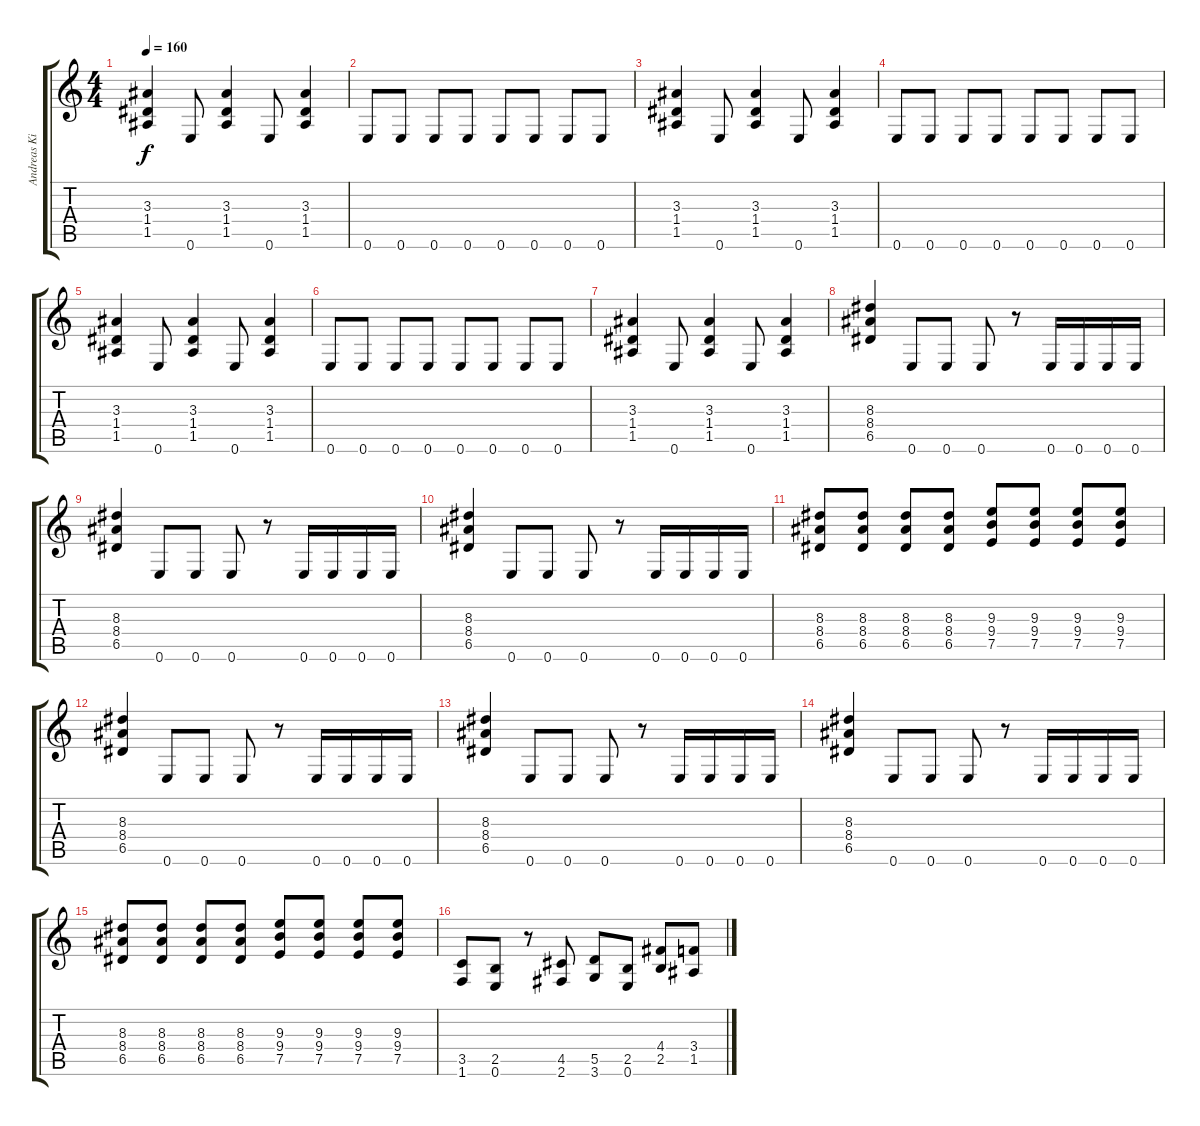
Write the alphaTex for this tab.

\track ("Andreas Kisser" "Andreas Ki") {instrument distortionguitar}
\staff {score tabs}
\tuning (E4 B3 G3 D3 A2 E2) {hide}
\ts (4 4)
\tempo 160
\clef g2
\ks c
(3.3 1.4 1.5).4{dy f} 0.6.8 (3.3 1.4 1.5).4 0.6.8 (3.3 1.4 1.5).4 |
0.6.8 0.6.8 0.6.8 0.6.8 0.6.8 0.6.8 0.6.8 0.6.8 |
(3.3 1.4 1.5).4 0.6.8 (3.3 1.4 1.5).4 0.6.8 (3.3 1.4 1.5).4 |
0.6.8 0.6.8 0.6.8 0.6.8 0.6.8 0.6.8 0.6.8 0.6.8 |
(3.3 1.4 1.5).4 0.6.8 (3.3 1.4 1.5).4 0.6.8 (3.3 1.4 1.5).4 |
0.6.8 0.6.8 0.6.8 0.6.8 0.6.8 0.6.8 0.6.8 0.6.8 |
(3.3 1.4 1.5).4 0.6.8 (3.3 1.4 1.5).4 0.6.8 (3.3 1.4 1.5).4 |
(8.3 8.4 6.5).4 0.6.8 0.6.8 0.6.8 r.8 0.6.16 0.6.16 0.6.16 0.6.16 |
(8.3 8.4 6.5).4 0.6.8 0.6.8 0.6.8 r.8 0.6.16 0.6.16 0.6.16 0.6.16 |
(8.3 8.4 6.5).4 0.6.8 0.6.8 0.6.8 r.8 0.6.16 0.6.16 0.6.16 0.6.16 |
(8.3 8.4 6.5).8 (8.3 8.4 6.5).8 (8.3 8.4 6.5).8 (8.3 8.4 6.5).8 (9.3 9.4 7.5).8 (9.3 9.4 7.5).8 (9.3 9.4 7.5).8 (9.3 9.4 7.5).8 |
(8.3 8.4 6.5).4 0.6.8 0.6.8 0.6.8 r.8 0.6.16 0.6.16 0.6.16 0.6.16 |
(8.3 8.4 6.5).4 0.6.8 0.6.8 0.6.8 r.8 0.6.16 0.6.16 0.6.16 0.6.16 |
(8.3 8.4 6.5).4 0.6.8 0.6.8 0.6.8 r.8 0.6.16 0.6.16 0.6.16 0.6.16 |
(8.3 8.4 6.5).8 (8.3 8.4 6.5).8 (8.3 8.4 6.5).8 (8.3 8.4 6.5).8 (9.3 9.4 7.5).8 (9.3 9.4 7.5).8 (9.3 9.4 7.5).8 (9.3 9.4 7.5).8 |
(3.5 1.6).8 (2.5 0.6).8 r.8 (4.5 2.6).8 (5.5 3.6).8 (2.5 0.6).8 (4.4 2.5).8 (3.4 1.5).8
